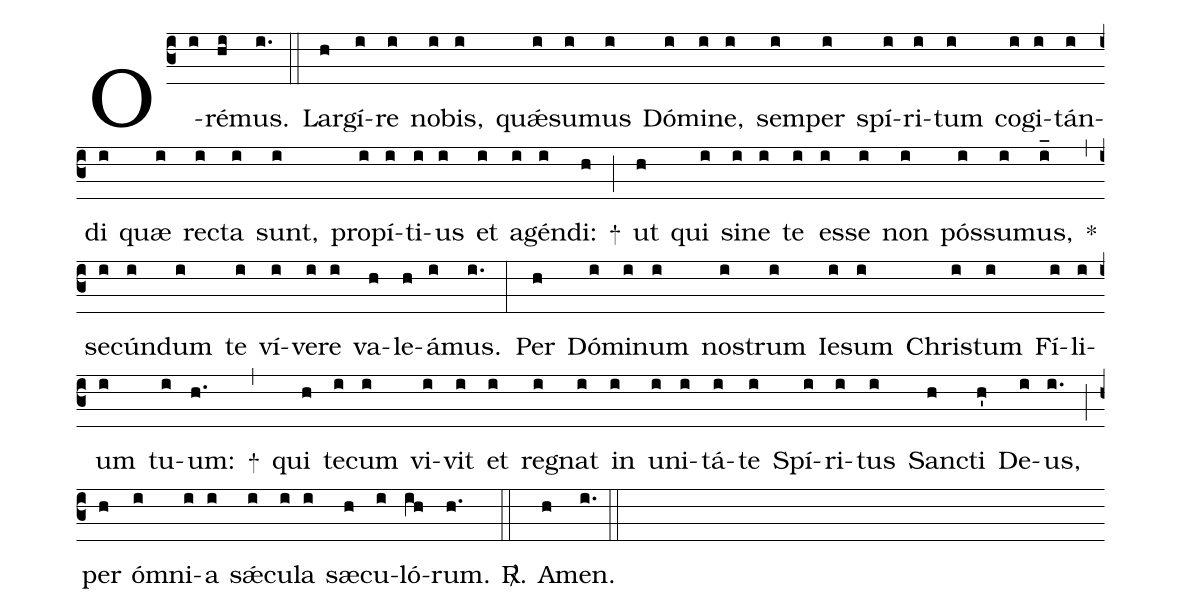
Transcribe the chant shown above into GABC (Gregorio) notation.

%%
(c3)
O(i)ré(hi)mus.(i.) (::)

Lar(h)gí(i)re(i) no(i)bis,(i) quǽ(i)su(i)mus(i) Dó(i)mi(i)ne,(i) sem(i)per(i) spí(i)ri(i)tum(i) co(i)gi(i)tán(i)di(i) quæ(i) rec(i)ta(i) sunt,(i) pro(i)pí(i)ti(i)us(i) et(i) a(i)gén(i)di:(h) +(;)
ut(h) qui(i) si(i)ne(i) te(i) es(i)se(i) non(i) pós(i)su(i)mus,(i_) *(,)
se(i)cún(i)dum(i) te(i) ví(i)ve(i)re(i) va(h)le(h)á(i)mus.(i.) (:)

Per(h) Dó(i)mi(i)num(i) nos(i)trum(i) Ie(i)sum(i) Chris(i)tum(i) Fí(i)li(i)um(i) tu(i)um:(h.) +(,)
qui(h) te(i)cum(i) vi(i)vit(i) et(i) reg(i)nat(i) in(i) u(i)ni(i)tá(i)te(i) Spí(i)ri(i)tus(i) San(h)cti(h') De(i)us,(i.) (;)
per(h) óm(i)ni(i)a(i) sǽ(i)cu(i)la(i) sæ(h)cu(i)ló(ih)rum.(h.) <sp>R/</sp>.(::)
A(h)men.(i.) (::)
